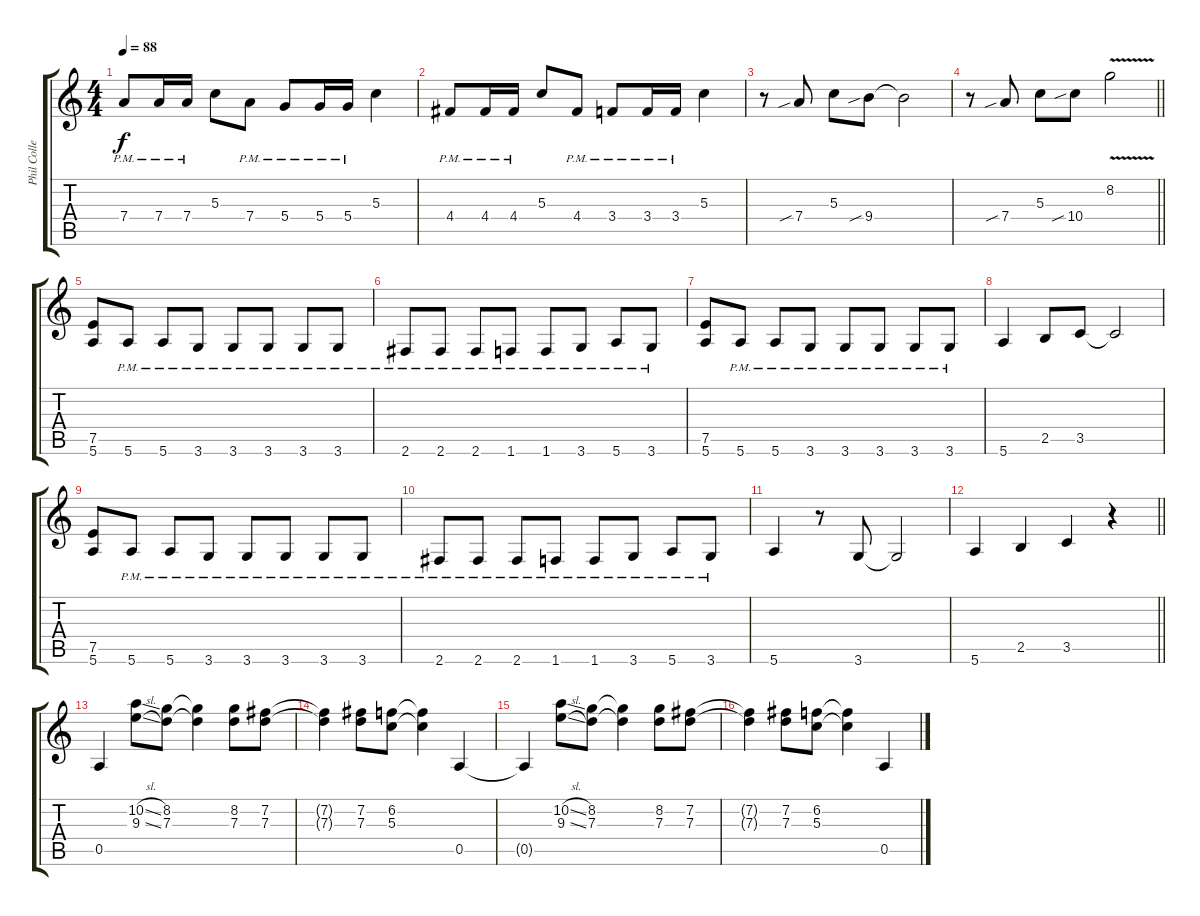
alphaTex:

\track ("Phil Collen" "Phil Colle") {instrument distortionguitar}
\staff {score tabs}
\tuning (E4 B3 G3 D3 A2 E2) {hide}
\ts (4 4)
\tempo 88
\clef g2
\ks c
7.4{pm}.8{dy f} 7.4{pm}.16 7.4{pm}.16 5.3.8 7.4{pm}.8 5.4{pm}.8 5.4{pm}.16 5.4{pm}.16 5.3.4 |
4.4{pm}.8 4.4{pm}.16 4.4{pm}.16 5.3.8 4.4{pm}.8 3.4{pm}.8 3.4{pm}.16 3.4{pm}.16 5.3.4 |
r.8 7.4{sib}.8 5.3.8 9.4{sib}.8 9.4{t}.2 |
\barLineRight lightlight
r.8 7.4{sib}.8 5.3.8 10.4{sib}.8 8.2{v}.2 |
(7.5 5.6).8 5.6{pm}.8 5.6{pm}.8 3.6{pm}.8 3.6{pm}.8 3.6{pm}.8 3.6{pm}.8 3.6{pm}.8 |
2.6{pm}.8 2.6{pm}.8 2.6{pm}.8 1.6{pm}.8 1.6{pm}.8 3.6{pm}.8 5.6{pm}.8 3.6{pm}.8 |
(7.5 5.6).8 5.6{pm}.8 5.6{pm}.8 3.6{pm}.8 3.6{pm}.8 3.6{pm}.8 3.6{pm}.8 3.6{pm}.8 |
5.6.4 2.5.8 3.5.8 3.5{t}.2 |
(7.5 5.6).8 5.6{pm}.8 5.6{pm}.8 3.6{pm}.8 3.6{pm}.8 3.6{pm}.8 3.6{pm}.8 3.6{pm}.8 |
2.6{pm}.8 2.6{pm}.8 2.6{pm}.8 1.6{pm}.8 1.6{pm}.8 3.6{pm}.8 5.6{pm}.8 3.6{pm}.8 |
5.6.4 r.8 3.6.8 3.6{t}.2 |
\barLineRight lightlight
5.6.4 2.5.4 3.5.4 r.4 |
0.5.4 (10.2{sl} 9.3{sl}).8 (8.2 7.3).8 (8.2{t} 7.3{t}).4 (8.2 7.3).8 (7.2 7.3).8 |
(7.2{t} 7.3{t}).4 (7.2 7.3).8 (6.2 5.3).8 (6.2{t} 5.3{t}).4 0.5.4 |
0.5{t}.4 (10.2{sl} 9.3{sl}).8 (8.2 7.3).8 (8.2{t} 7.3{t}).4 (8.2 7.3).8 (7.2 7.3).8 |
(7.2{t} 7.3{t}).4 (7.2 7.3).8 (6.2 5.3).8 (6.2{t} 5.3{t}).4 0.5.4
